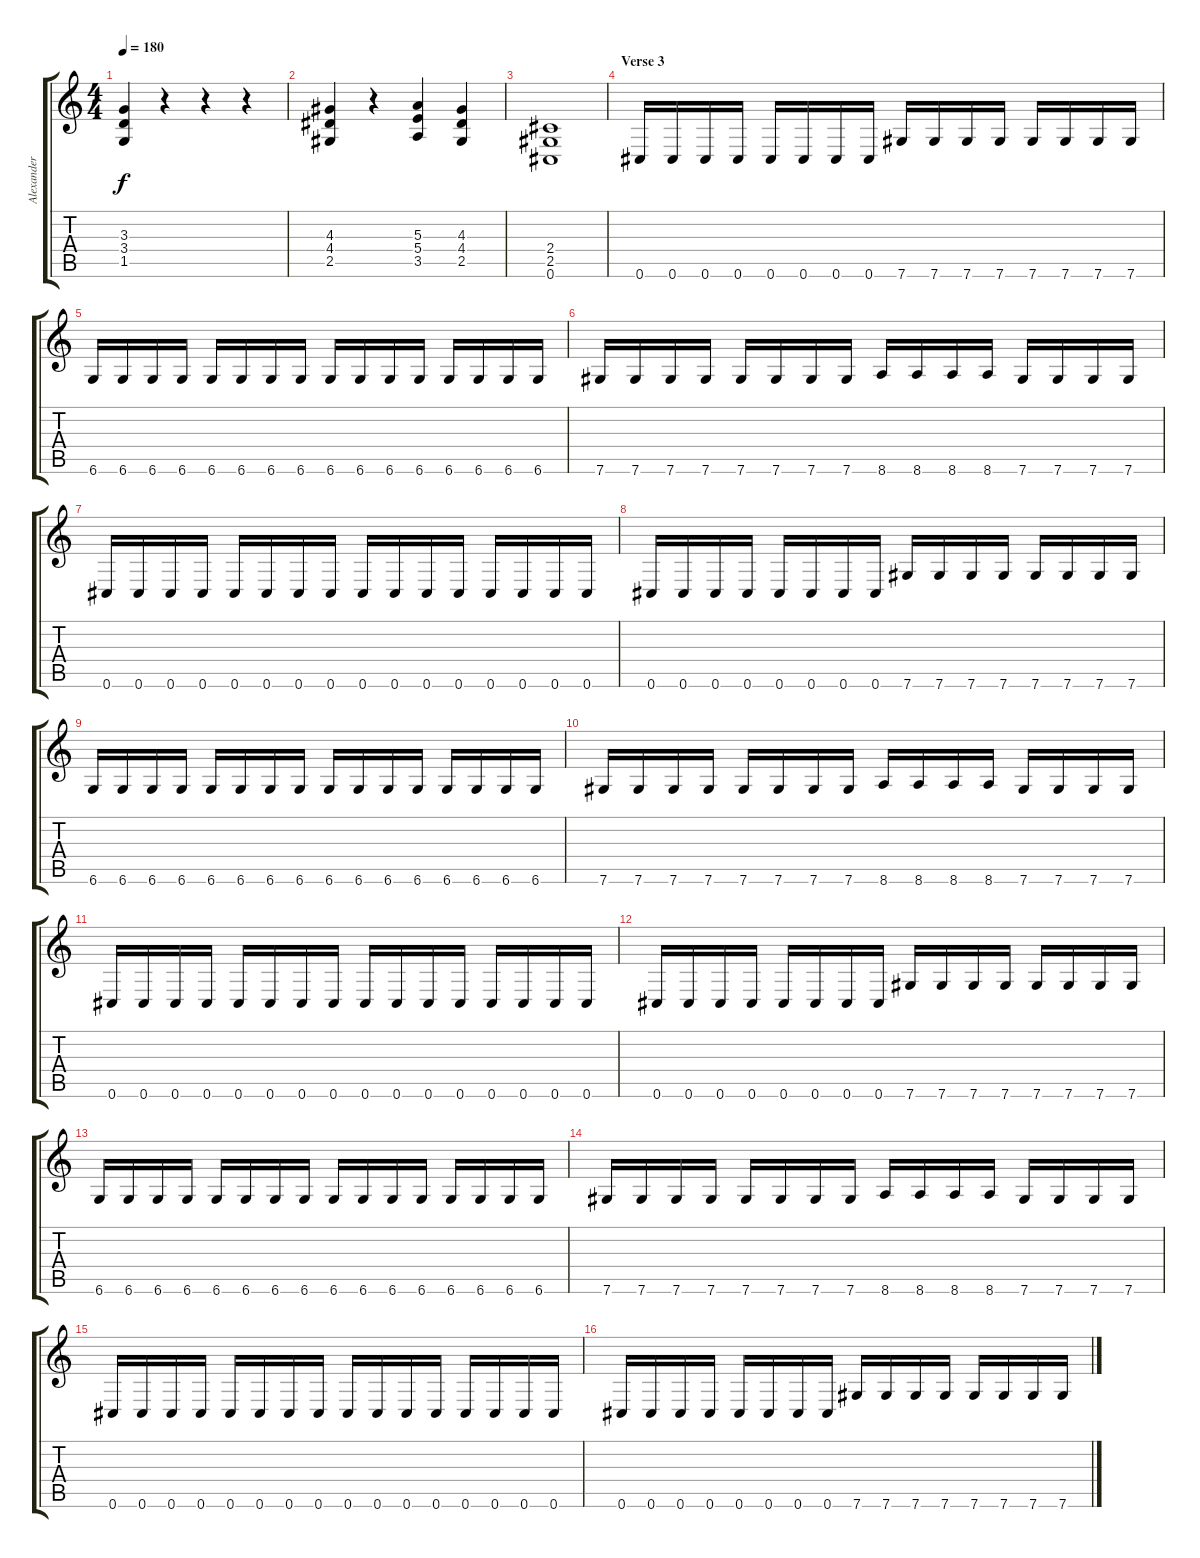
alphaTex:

\track ("Alexander " "Alexander ") {instrument distortionguitar}
\staff {score tabs}
\tuning (Db4 Ab3 E3 B2 Gb2 Db2) {hide}
\ts (4 4)
\tempo 180
\clef g2
\ks c
(3.3 3.4 1.5).4{dy f} r.4 r.4 r.4 |
(4.3 4.4 2.5).4 r.4 (5.3 5.4 3.5).4 (4.3 4.4 2.5).4 |
(2.4 2.5 0.6).1 |
\section ("" "Verse 3")
0.6.16 0.6.16 0.6.16 0.6.16 0.6.16 0.6.16 0.6.16 0.6.16 7.6.16 7.6.16 7.6.16 7.6.16 7.6.16 7.6.16 7.6.16 7.6.16 |
6.6.16 6.6.16 6.6.16 6.6.16 6.6.16 6.6.16 6.6.16 6.6.16 6.6.16 6.6.16 6.6.16 6.6.16 6.6.16 6.6.16 6.6.16 6.6.16 |
7.6.16 7.6.16 7.6.16 7.6.16 7.6.16 7.6.16 7.6.16 7.6.16 8.6.16 8.6.16 8.6.16 8.6.16 7.6.16 7.6.16 7.6.16 7.6.16 |
0.6.16 0.6.16 0.6.16 0.6.16 0.6.16 0.6.16 0.6.16 0.6.16 0.6.16 0.6.16 0.6.16 0.6.16 0.6.16 0.6.16 0.6.16 0.6.16 |
0.6.16 0.6.16 0.6.16 0.6.16 0.6.16 0.6.16 0.6.16 0.6.16 7.6.16 7.6.16 7.6.16 7.6.16 7.6.16 7.6.16 7.6.16 7.6.16 |
6.6.16 6.6.16 6.6.16 6.6.16 6.6.16 6.6.16 6.6.16 6.6.16 6.6.16 6.6.16 6.6.16 6.6.16 6.6.16 6.6.16 6.6.16 6.6.16 |
7.6.16 7.6.16 7.6.16 7.6.16 7.6.16 7.6.16 7.6.16 7.6.16 8.6.16 8.6.16 8.6.16 8.6.16 7.6.16 7.6.16 7.6.16 7.6.16 |
0.6.16 0.6.16 0.6.16 0.6.16 0.6.16 0.6.16 0.6.16 0.6.16 0.6.16 0.6.16 0.6.16 0.6.16 0.6.16 0.6.16 0.6.16 0.6.16 |
0.6.16 0.6.16 0.6.16 0.6.16 0.6.16 0.6.16 0.6.16 0.6.16 7.6.16 7.6.16 7.6.16 7.6.16 7.6.16 7.6.16 7.6.16 7.6.16 |
6.6.16 6.6.16 6.6.16 6.6.16 6.6.16 6.6.16 6.6.16 6.6.16 6.6.16 6.6.16 6.6.16 6.6.16 6.6.16 6.6.16 6.6.16 6.6.16 |
7.6.16 7.6.16 7.6.16 7.6.16 7.6.16 7.6.16 7.6.16 7.6.16 8.6.16 8.6.16 8.6.16 8.6.16 7.6.16 7.6.16 7.6.16 7.6.16 |
0.6.16 0.6.16 0.6.16 0.6.16 0.6.16 0.6.16 0.6.16 0.6.16 0.6.16 0.6.16 0.6.16 0.6.16 0.6.16 0.6.16 0.6.16 0.6.16 |
0.6.16 0.6.16 0.6.16 0.6.16 0.6.16 0.6.16 0.6.16 0.6.16 7.6.16 7.6.16 7.6.16 7.6.16 7.6.16 7.6.16 7.6.16 7.6.16
